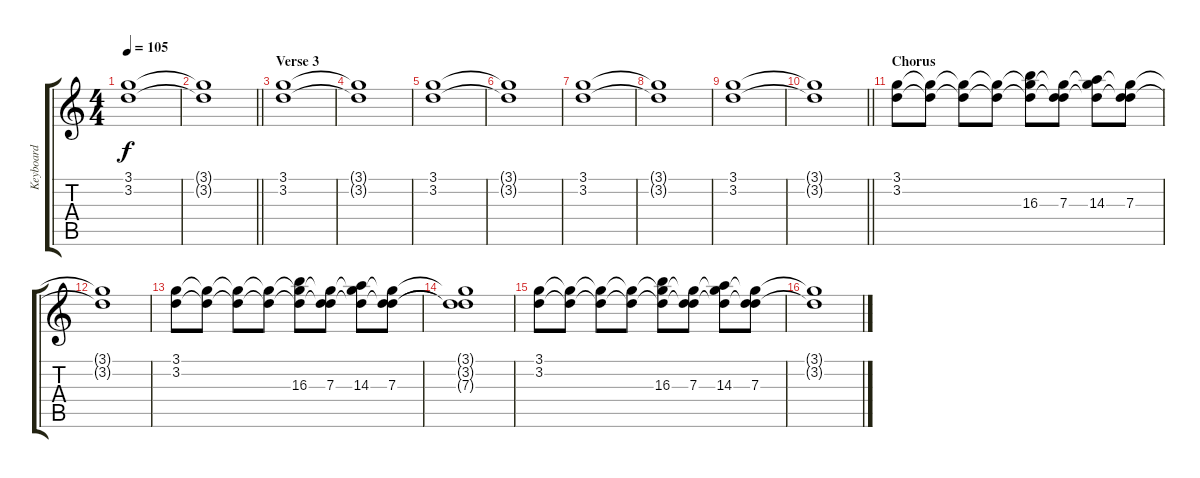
\track ("Keyboard" "Keyboard") {instrument acousticguitarnylon}
\staff {score tabs}
\tuning (E4 B3 G3 D3 A2 E2) {hide}
\ts (4 4)
\tempo 105
\clef g2
\ks c
(3.1 3.2).1{dy f} |
\barLineRight lightlight
(3.1{t} 3.2{t}).1 |
\section ("" "Verse 3")
(3.1 3.2).1 |
(3.1{t} 3.2{t}).1 |
(3.1 3.2).1 |
(3.1{t} 3.2{t}).1 |
(3.1 3.2).1 |
(3.1{t} 3.2{t}).1 |
(3.1 3.2).1 |
\barLineRight lightlight
(3.1{t} 3.2{t}).1 |
\section ("" "Chorus")
(3.1 3.2).8 (3.1{t} 3.2{t}).8 (3.1{t} 3.2{t}).8 (3.1{t} 3.2{t}).8 (3.1{t} 3.2{t} 16.3).8 (3.1{t} 3.2{t} 7.3).8 (3.1{t} 3.2{t} 14.3).8 (3.1{t} 3.2{t} 7.3).8 |
(3.1{t} 3.2{t}).1 |
(3.1 3.2).8 (3.1{t} 3.2{t}).8 (3.1{t} 3.2{t}).8 (3.1{t} 3.2{t}).8 (3.1{t} 3.2{t} 16.3).8 (3.1{t} 3.2{t} 7.3).8 (3.1{t} 3.2{t} 14.3).8 (3.1{t} 3.2{t} 7.3).8 |
(3.1{t} 3.2{t} 7.3{t}).1 |
(3.1 3.2).8 (3.1{t} 3.2{t}).8 (3.1{t} 3.2{t}).8 (3.1{t} 3.2{t}).8 (3.1{t} 3.2{t} 16.3).8 (3.1{t} 3.2{t} 7.3).8 (3.1{t} 3.2{t} 14.3).8 (3.1{t} 3.2{t} 7.3).8 |
(3.1{t} 3.2{t}).1
